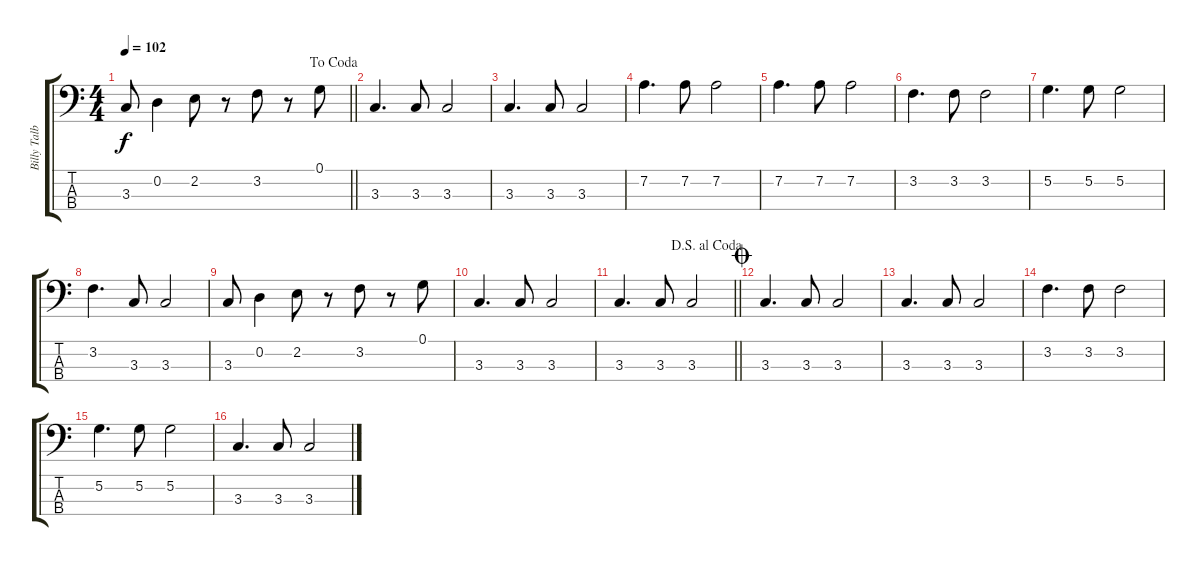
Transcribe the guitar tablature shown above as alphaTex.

\track ("Billy Talbot - Bass" "Billy Talb") {instrument electricbassfinger}
\staff {score tabs}
\tuning (G2 D2 A1 E1) {hide}
\ts (4 4)
\jump dacoda
\tempo 102
\clef f4
\barLineRight lightlight
\ks c
3.3.8{dy f} 0.2.4 2.2.8 r.8 3.2.8 r.8 0.1.8 |
3.3.4{d} 3.3.8 3.3.2 |
3.3.4{d} 3.3.8 3.3.2 |
7.2.4{d} 7.2.8 7.2.2 |
7.2.4{d} 7.2.8 7.2.2 |
3.2.4{d} 3.2.8 3.2.2 |
5.2.4{d} 5.2.8 5.2.2 |
3.2.4{d} 3.3.8 3.3.2 |
3.3.8 0.2.4 2.2.8 r.8 3.2.8 r.8 0.1.8 |
3.3.4{d} 3.3.8 3.3.2 |
\jump dalsegnoalcoda
\barLineRight lightlight
3.3.4{d} 3.3.8 3.3.2 |
\jump coda
3.3.4{d} 3.3.8 3.3.2 |
3.3.4{d} 3.3.8 3.3.2 |
3.2.4{d} 3.2.8 3.2.2 |
5.2.4{d} 5.2.8 5.2.2 |
3.3.4{d} 3.3.8 3.3.2
